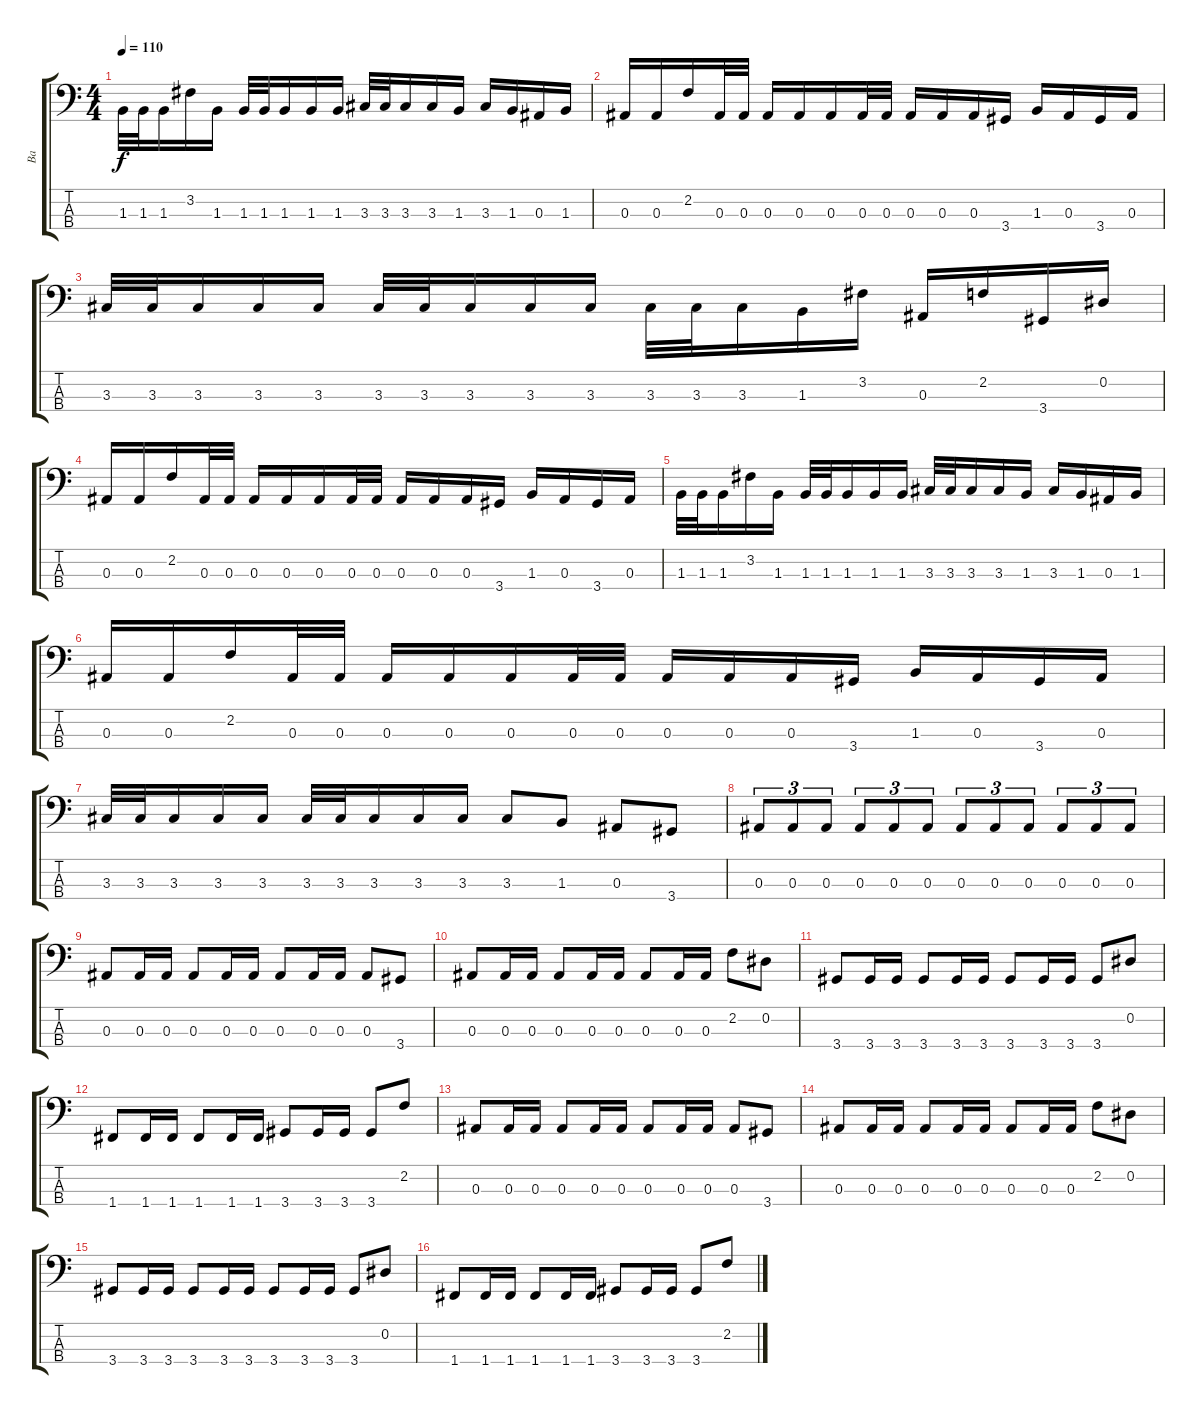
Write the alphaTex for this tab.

\track ("Ba" "Ba") {instrument electricbasspick}
\staff {score tabs}
\tuning (Ab2 Eb2 Bb1 F1) {hide}
\ts (4 4)
\tempo 110
\clef f4
\ks c
1.3.32{dy f} 1.3.32 1.3.16 3.2.16 1.3.16 1.3.32 1.3.32 1.3.16 1.3.16 1.3.16 3.3.32 3.3.32 3.3.16 3.3.16 1.3.16 3.3.16 1.3.16 0.3.16 1.3.16 |
0.3.16 0.3.16 2.2.16 0.3.32 0.3.32 0.3.16 0.3.16 0.3.16 0.3.32 0.3.32 0.3.16 0.3.16 0.3.16 3.4.16 1.3.16 0.3.16 3.4.16 0.3.16 |
3.3.32 3.3.32 3.3.16 3.3.16 3.3.16 3.3.32 3.3.32 3.3.16 3.3.16 3.3.16 3.3.32 3.3.32 3.3.16 1.3.16 3.2.16 0.3.16 2.2.16 3.4.16 0.2.16 |
0.3.16 0.3.16 2.2.16 0.3.32 0.3.32 0.3.16 0.3.16 0.3.16 0.3.32 0.3.32 0.3.16 0.3.16 0.3.16 3.4.16 1.3.16 0.3.16 3.4.16 0.3.16 |
1.3.32 1.3.32 1.3.16 3.2.16 1.3.16 1.3.32 1.3.32 1.3.16 1.3.16 1.3.16 3.3.32 3.3.32 3.3.16 3.3.16 1.3.16 3.3.16 1.3.16 0.3.16 1.3.16 |
0.3.16 0.3.16 2.2.16 0.3.32 0.3.32 0.3.16 0.3.16 0.3.16 0.3.32 0.3.32 0.3.16 0.3.16 0.3.16 3.4.16 1.3.16 0.3.16 3.4.16 0.3.16 |
3.3.32 3.3.32 3.3.16 3.3.16 3.3.16 3.3.32 3.3.32 3.3.16 3.3.16 3.3.16 3.3.8 1.3.8 0.3.8 3.4.8 |
0.3.8{tu (3 2)} 0.3.8{tu (3 2)} 0.3.8{tu (3 2)} 0.3.8{tu (3 2)} 0.3.8{tu (3 2)} 0.3.8{tu (3 2)} 0.3.8{tu (3 2)} 0.3.8{tu (3 2)} 0.3.8{tu (3 2)} 0.3.8{tu (3 2)} 0.3.8{tu (3 2)} 0.3.8{tu (3 2)} |
\section ("" "")
0.3.8 0.3.16 0.3.16 0.3.8 0.3.16 0.3.16 0.3.8 0.3.16 0.3.16 0.3.8 3.4.8 |
0.3.8 0.3.16 0.3.16 0.3.8 0.3.16 0.3.16 0.3.8 0.3.16 0.3.16 2.2.8 0.2.8 |
3.4.8 3.4.16 3.4.16 3.4.8 3.4.16 3.4.16 3.4.8 3.4.16 3.4.16 3.4.8 0.2.8 |
1.4.8 1.4.16 1.4.16 1.4.8 1.4.16 1.4.16 3.4.8 3.4.16 3.4.16 3.4.8 2.2.8 |
0.3.8 0.3.16 0.3.16 0.3.8 0.3.16 0.3.16 0.3.8 0.3.16 0.3.16 0.3.8 3.4.8 |
0.3.8 0.3.16 0.3.16 0.3.8 0.3.16 0.3.16 0.3.8 0.3.16 0.3.16 2.2.8 0.2.8 |
3.4.8 3.4.16 3.4.16 3.4.8 3.4.16 3.4.16 3.4.8 3.4.16 3.4.16 3.4.8 0.2.8 |
1.4.8 1.4.16 1.4.16 1.4.8 1.4.16 1.4.16 3.4.8 3.4.16 3.4.16 3.4.8 2.2.8
